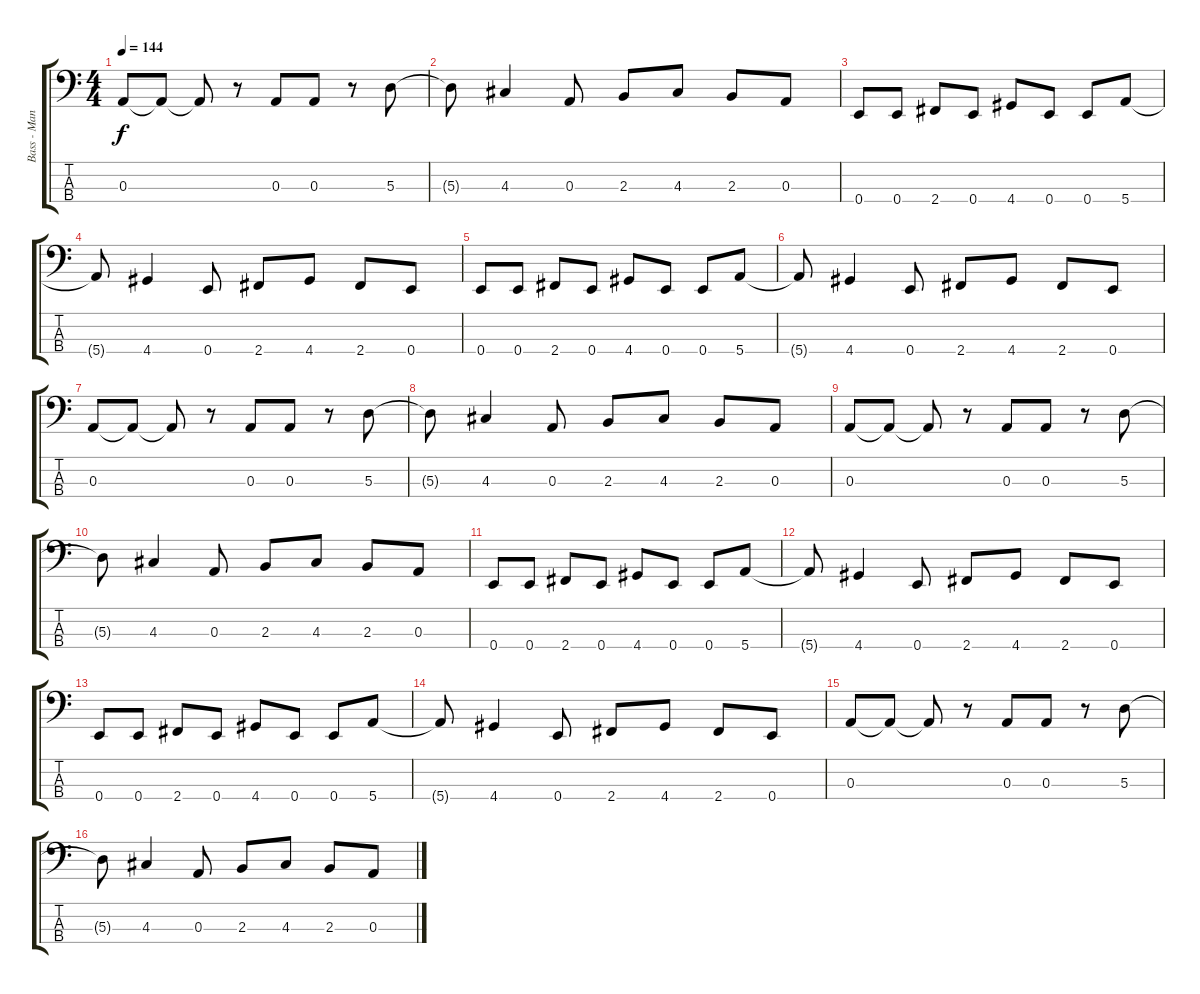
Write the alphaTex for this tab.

\track ("Bass - Mani" "Bass - Man") {instrument acousticbass}
\staff {score tabs}
\tuning (G2 D2 A1 E1) {hide}
\ts (4 4)
\tempo 144
\clef f4
\ks c
0.3.8{dy f} 0.3{t}.8 0.3{t}.8 r.8 0.3.8 0.3.8 r.8 5.3.8 |
5.3{t}.8 4.3.4 0.3.8 2.3.8 4.3.8 2.3.8 0.3.8 |
0.4.8 0.4.8 2.4.8 0.4.8 4.4.8 0.4.8 0.4.8 5.4.8 |
5.4{t}.8 4.4.4 0.4.8 2.4.8 4.4.8 2.4.8 0.4.8 |
0.4.8 0.4.8 2.4.8 0.4.8 4.4.8 0.4.8 0.4.8 5.4.8 |
5.4{t}.8 4.4.4 0.4.8 2.4.8 4.4.8 2.4.8 0.4.8 |
0.3.8 0.3{t}.8 0.3{t}.8 r.8 0.3.8 0.3.8 r.8 5.3.8 |
5.3{t}.8 4.3.4 0.3.8 2.3.8 4.3.8 2.3.8 0.3.8 |
0.3.8 0.3{t}.8 0.3{t}.8 r.8 0.3.8 0.3.8 r.8 5.3.8 |
5.3{t}.8 4.3.4 0.3.8 2.3.8 4.3.8 2.3.8 0.3.8 |
0.4.8 0.4.8 2.4.8 0.4.8 4.4.8 0.4.8 0.4.8 5.4.8 |
5.4{t}.8 4.4.4 0.4.8 2.4.8 4.4.8 2.4.8 0.4.8 |
0.4.8 0.4.8 2.4.8 0.4.8 4.4.8 0.4.8 0.4.8 5.4.8 |
5.4{t}.8 4.4.4 0.4.8 2.4.8 4.4.8 2.4.8 0.4.8 |
0.3.8 0.3{t}.8 0.3{t}.8 r.8 0.3.8 0.3.8 r.8 5.3.8 |
5.3{t}.8 4.3.4 0.3.8 2.3.8 4.3.8 2.3.8 0.3.8
